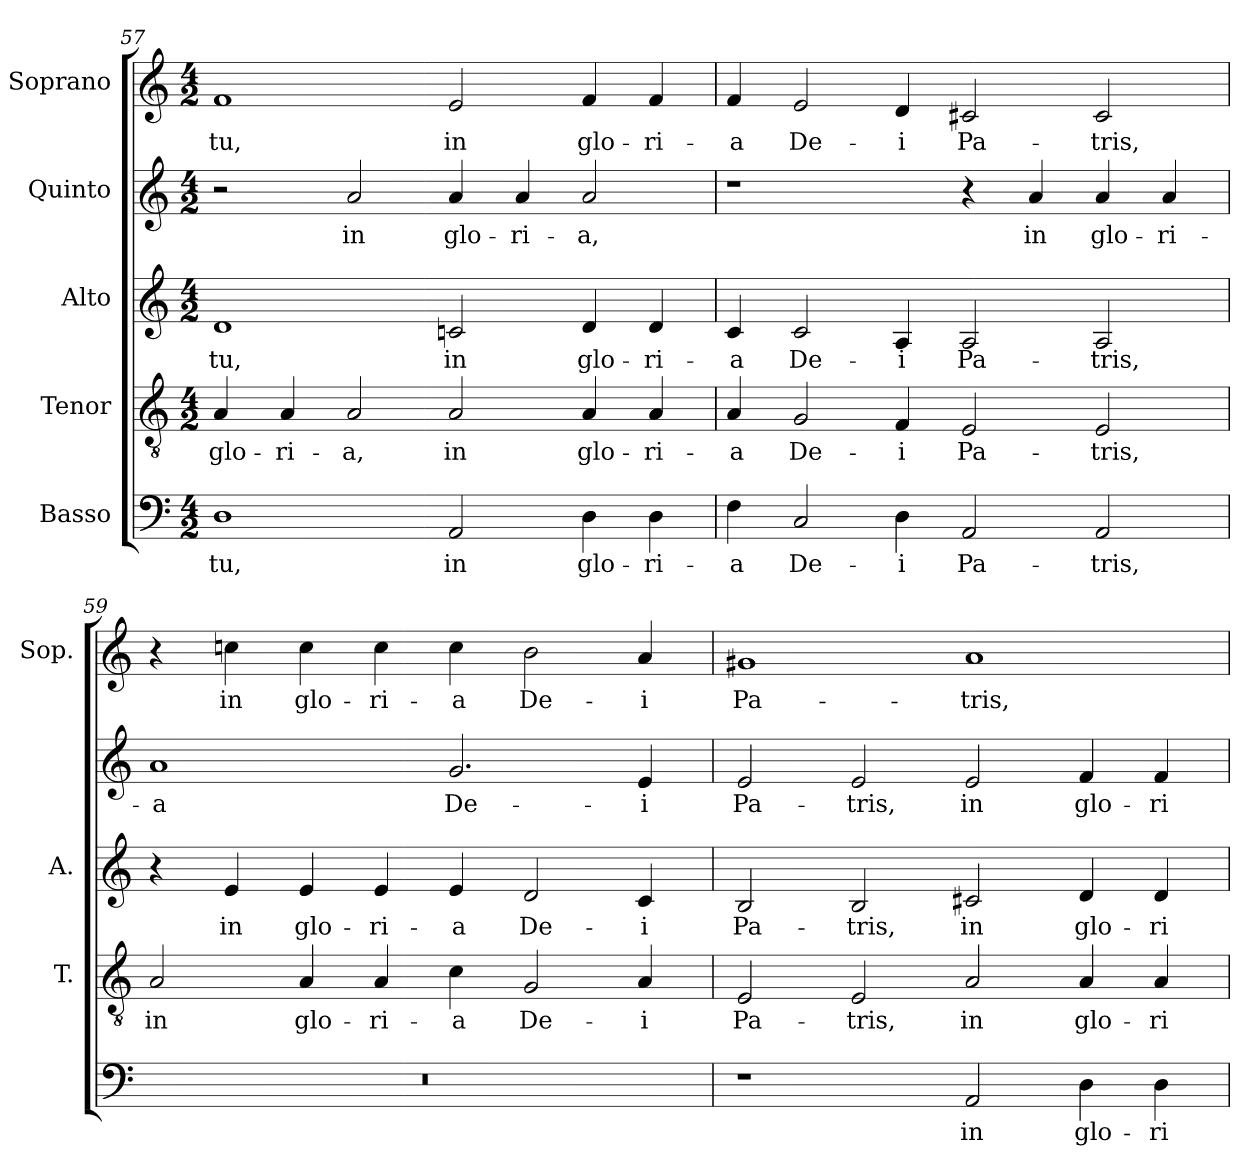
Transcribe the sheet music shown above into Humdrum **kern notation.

**kern	**text	**kern	**text	**kern	**text	**kern	**text	**kern	**text
*part5	*part5	*part4	*part4	*part3	*part3	*part2	*part2	*part1	*part1
*staff5	*staff5	*staff4	*staff4	*staff3	*staff3	*staff2	*staff2	*staff1	*staff1
*I"Basso	*	*I"Tenor	*	*I"Alto	*	*I"Quinto	*	*I"Soprano	*
*	*	*I'T.	*	*I'A.	*	*	*	*I'Sop.	*
!!LO:LB:g=z
*clefF4	*	*clefGv2	*	*clefG2	*	*clefG2	*	*clefG2	*
*	*	*ITrd7c12	*	*	*	*	*	*	*
*k[]	*	*k[]	*	*k[]	*	*k[]	*	*k[]	*
*C:	*	*C:	*	*C:	*	*C:	*	*C:	*
*M4/2	*	*M4/2	*	*M4/2	*	*M4/2	*	*M4/2	*
=57	=57	=57	=57	=57	=57	=57	=57	=57	=57
!	!LO:LY:b:color=#000000	!	!	!	!	!	!	!	!
!	!	!	!LO:LY:b:color=#000000	!	!	!	!	!	!
!	!	!	!	!	!LO:LY:b:color=#000000	!	!	!	!
!	!	!	!	!	!	!	!	!	!LO:LY:b:color=#000000
1Di	-tu,	4AAi/	glo-	1di	-tu,	2r	.	1fi	-tu,
!	!	!	!LO:LY:b:color=#000000	!	!	!	!	!	!
.	.	4AAi/	-ri-	.	.	.	.	.	.
!	!	!	!LO:LY:b:color=#000000	!	!	!	!	!	!
!	!	!	!	!	!	!	!LO:LY:b:color=#000000	!	!
.	.	2AAi/	-a,	.	.	2ai/	in	.	.
!	!LO:LY:b:color=#000000	!	!	!	!	!	!	!	!
!	!	!	!LO:LY:b:color=#000000	!	!	!	!	!	!
!	!	!	!	!	!LO:LY:b:color=#000000	!	!	!	!
!	!	!	!	!	!	!	!LO:LY:b:color=#000000	!	!
!	!	!	!	!	!	!	!	!	!LO:LY:b:color=#000000
2AAi/	in	2AAi/	in	2cni/	in	4ai/	glo-	2ei/	in
!	!	!	!	!	!	!	!LO:LY:b:color=#000000	!	!
.	.	.	.	.	.	4ai/	-ri-	.	.
!	!LO:LY:b:color=#000000	!	!	!	!	!	!	!	!
!	!	!	!LO:LY:b:color=#000000	!	!	!	!	!	!
!	!	!	!	!	!LO:LY:b:color=#000000	!	!	!	!
!	!	!	!	!	!	!	!LO:LY:b:color=#000000	!	!
!	!	!	!	!	!	!	!	!	!LO:LY:b:color=#000000
4Di\	glo-	4AAi/	glo-	4di/	glo-	2ai/	-a,	4fi/	glo-
!	!LO:LY:b:color=#000000	!	!	!	!	!	!	!	!
!	!	!	!LO:LY:b:color=#000000	!	!	!	!	!	!
!	!	!	!	!	!LO:LY:b:color=#000000	!	!	!	!
!	!	!	!	!	!	!	!	!	!LO:LY:b:color=#000000
4Di\	-ri-	4AAi/	-ri-	4di/	-ri-	.	.	4fi/	-ri-
=58	=58	=58	=58	=58	=58	=58	=58	=58	=58
!	!LO:LY:b:color=#000000	!	!	!	!	!	!	!	!
!	!	!	!LO:LY:b:color=#000000	!	!	!	!	!	!
!	!	!	!	!	!LO:LY:b:color=#000000	!	!	!	!
!	!	!	!	!	!	!	!	!	!LO:LY:b:color=#000000
4Fi\	-a	4AAi/	-a	4ci/	-a	1r	.	4fi/	-a
!	!LO:LY:b:color=#000000	!	!	!	!	!	!	!	!
!	!	!	!LO:LY:b:color=#000000	!	!	!	!	!	!
!	!	!	!	!	!LO:LY:b:color=#000000	!	!	!	!
!	!	!	!	!	!	!	!	!	!LO:LY:b:color=#000000
2Ci/	De-	2GGi/	De-	2ci/	De-	.	.	2ei/	De-
!	!LO:LY:b:color=#000000	!	!	!	!	!	!	!	!
!	!	!	!LO:LY:b:color=#000000	!	!	!	!	!	!
!	!	!	!	!	!LO:LY:b:color=#000000	!	!	!	!
!	!	!	!	!	!	!	!	!	!LO:LY:b:color=#000000
4Di\	-i	4FFi/	-i	4Ai/	-i	.	.	4di/	-i
!	!LO:LY:b:color=#000000	!	!	!	!	!	!	!	!
!	!	!	!LO:LY:b:color=#000000	!	!	!	!	!	!
!	!	!	!	!	!LO:LY:b:color=#000000	!	!	!	!
!	!	!	!	!	!	!	!	!	!LO:LY:b:color=#000000
2AAi/	Pa-	2EEi/	Pa-	2Ai/	Pa-	4r	.	2c#Xi/	Pa-
!	!	!	!	!	!	!	!LO:LY:b:color=#000000	!	!
.	.	.	.	.	.	4ai/	in	.	.
!	!LO:LY:b:color=#000000	!	!	!	!	!	!	!	!
!	!	!	!LO:LY:b:color=#000000	!	!	!	!	!	!
!	!	!	!	!	!LO:LY:b:color=#000000	!	!	!	!
!	!	!	!	!	!	!	!LO:LY:b:color=#000000	!	!
!	!	!	!	!	!	!	!	!	!LO:LY:b:color=#000000
2AAi/	-tris,	2EEi/	-tris,	2Ai/	-tris,	4ai/	glo-	2c#i/	-tris,
!	!	!	!	!	!	!	!LO:LY:b:color=#000000	!	!
.	.	.	.	.	.	4ai/	-ri-	.	.
=59	=59	=59	=59	=59	=59	=59	=59	=59	=59
!LO:N:vis=1	!	!	!	!	!	!	!	!	!
!	!	!	!LO:LY:b:color=#000000	!	!	!	!	!	!
!	!	!	!	!	!	!	!LO:LY:b:color=#000000	!	!
0r	.	2AAi/	in	4r	.	1ai	-a	4r	.
!	!	!	!	!	!LO:LY:b:color=#000000	!	!	!	!
!	!	!	!	!	!	!	!	!	!LO:LY:b:color=#000000
.	.	.	.	4ei/	in	.	.	4ccni\	in
!	!	!	!LO:LY:b:color=#000000	!	!	!	!	!	!
!	!	!	!	!	!LO:LY:b:color=#000000	!	!	!	!
!	!	!	!	!	!	!	!	!	!LO:LY:b:color=#000000
.	.	4AAi/	glo-	4ei/	glo-	.	.	4cci\	glo-
!	!	!	!LO:LY:b:color=#000000	!	!	!	!	!	!
!	!	!	!	!	!LO:LY:b:color=#000000	!	!	!	!
!	!	!	!	!	!	!	!	!	!LO:LY:b:color=#000000
.	.	4AAi/	-ri-	4ei/	-ri-	.	.	4cci\	-ri-
!	!	!	!LO:LY:b:color=#000000	!	!	!	!	!	!
!	!	!	!	!	!LO:LY:b:color=#000000	!	!	!	!
!	!	!	!	!	!	!	!LO:LY:b:color=#000000	!	!
!	!	!	!	!	!	!	!	!	!LO:LY:b:color=#000000
.	.	4Ci\	-a	4ei/	-a	2.gi/	De-	4cci\	-a
!	!	!	!LO:LY:b:color=#000000	!	!	!	!	!	!
!	!	!	!	!	!LO:LY:b:color=#000000	!	!	!	!
!	!	!	!	!	!	!	!	!	!LO:LY:b:color=#000000
.	.	2GGi/	De-	2di/	De-	.	.	2bi\	De-
!	!	!	!LO:LY:b:color=#000000	!	!	!	!	!	!
!	!	!	!	!	!LO:LY:b:color=#000000	!	!	!	!
!	!	!	!	!	!	!	!LO:LY:b:color=#000000	!	!
!	!	!	!	!	!	!	!	!	!LO:LY:b:color=#000000
.	.	4AAi/	-i	4ci/	-i	4ei/	-i	4ai/	-i
=60	=60	=60	=60	=60	=60	=60	=60	=60	=60
!	!	!	!LO:LY:b:color=#000000	!	!	!	!	!	!
!	!	!	!	!	!LO:LY:b:color=#000000	!	!	!	!
!	!	!	!	!	!	!	!LO:LY:b:color=#000000	!	!
!	!	!	!	!	!	!	!	!	!LO:LY:b:color=#000000
1r	.	2EEi/	Pa-	2Bi/	Pa-	2ei/	Pa-	1g#Xi	Pa-
!	!	!	!LO:LY:b:color=#000000	!	!	!	!	!	!
!	!	!	!	!	!LO:LY:b:color=#000000	!	!	!	!
!	!	!	!	!	!	!	!LO:LY:b:color=#000000	!	!
.	.	2EEi/	-tris,	2Bi/	-tris,	2ei/	-tris,	.	.
!	!LO:LY:b:color=#000000	!	!	!	!	!	!	!	!
!	!	!	!LO:LY:b:color=#000000	!	!	!	!	!	!
!	!	!	!	!	!LO:LY:b:color=#000000	!	!	!	!
!	!	!	!	!	!	!	!LO:LY:b:color=#000000	!	!
!	!	!	!	!	!	!	!	!	!LO:LY:b:color=#000000
2AAi/	in	2AAi/	in	2c#Xi/	in	2ei/	in	1ai	-tris,
!	!LO:LY:b:color=#000000	!	!	!	!	!	!	!	!
!	!	!	!LO:LY:b:color=#000000	!	!	!	!	!	!
!	!	!	!	!	!LO:LY:b:color=#000000	!	!	!	!
!	!	!	!	!	!	!	!LO:LY:b:color=#000000	!	!
4Di\	glo-	4AAi/	glo-	4di/	glo-	4fi/	glo-	.	.
!	!LO:LY:b:color=#000000	!	!	!	!	!	!	!	!
!	!	!	!LO:LY:b:color=#000000	!	!	!	!	!	!
!	!	!	!	!	!LO:LY:b:color=#000000	!	!	!	!
!	!	!	!	!	!	!	!LO:LY:b:color=#000000	!	!
4Di\	-ri-	4AAi/	-ri-	4di/	-ri-	4fi/	-ri-	.	.
=	=	=	=	=	=	=	=	=	=
*-	*-	*-	*-	*-	*-	*-	*-	*-	*-
